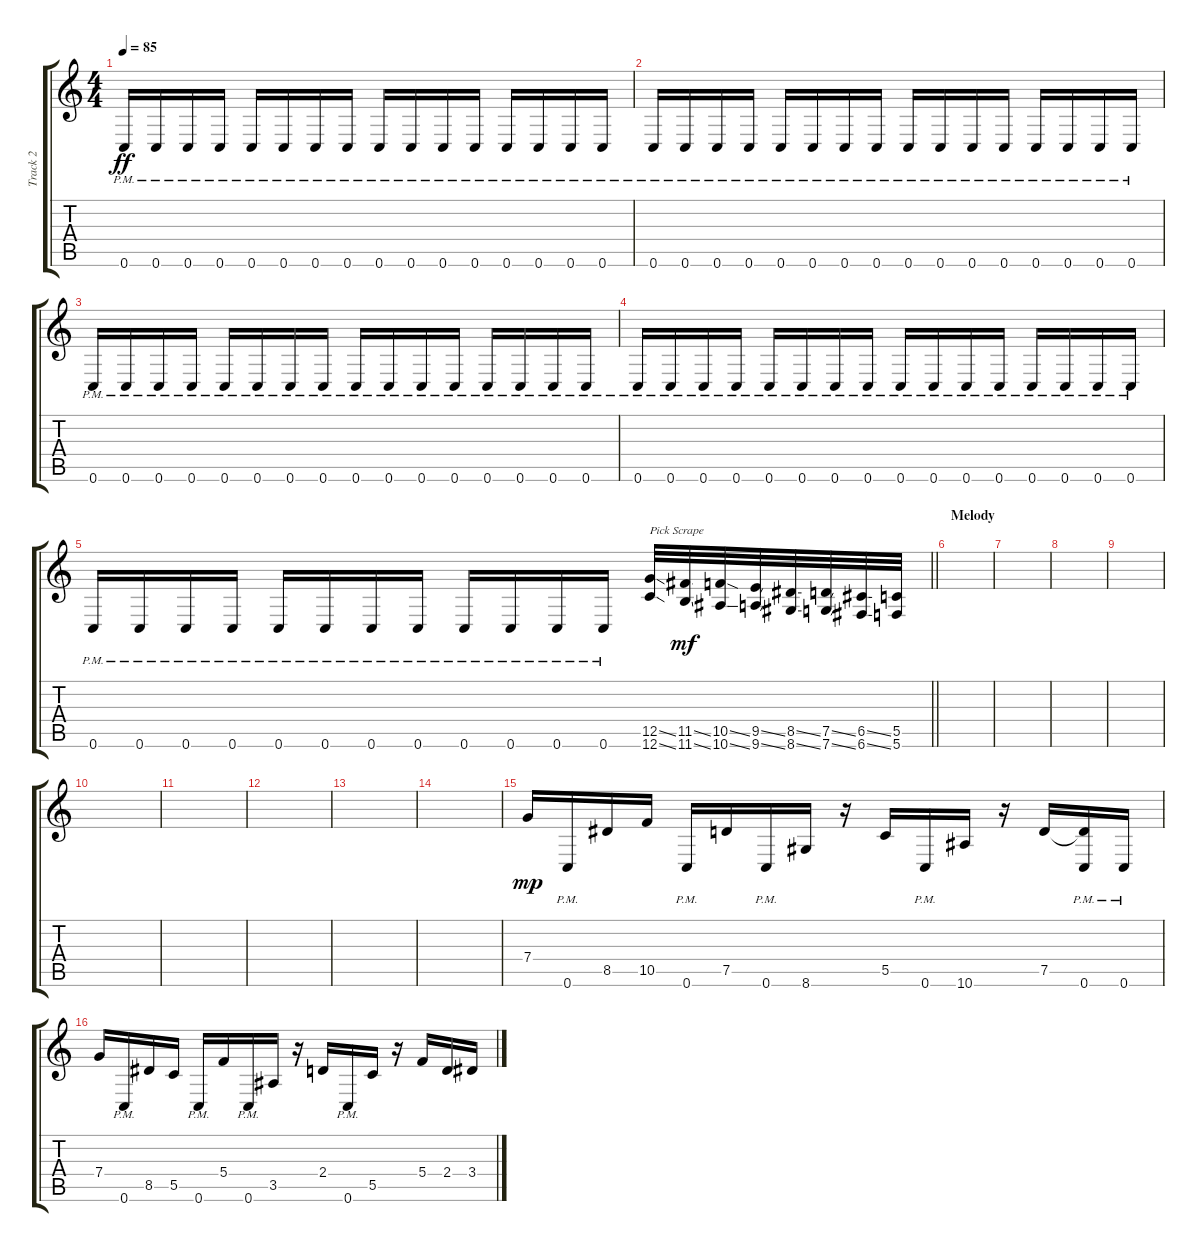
\track ("Track 2" "Track 2") {instrument distortionguitar}
\staff {score tabs}
\tuning (D4 A3 F3 C3 G2 C2) {hide}
\ts (4 4)
\tempo 85
\clef g2
\ks c
0.6{pm}.16{dy ff} 0.6{pm}.16 0.6{pm}.16 0.6{pm}.16 0.6{pm}.16 0.6{pm}.16 0.6{pm}.16 0.6{pm}.16 0.6{pm}.16 0.6{pm}.16 0.6{pm}.16 0.6{pm}.16 0.6{pm}.16 0.6{pm}.16 0.6{pm}.16 0.6{pm}.16 |
0.6{pm}.16 0.6{pm}.16 0.6{pm}.16 0.6{pm}.16 0.6{pm}.16 0.6{pm}.16 0.6{pm}.16 0.6{pm}.16 0.6{pm}.16 0.6{pm}.16 0.6{pm}.16 0.6{pm}.16 0.6{pm}.16 0.6{pm}.16 0.6{pm}.16 0.6{pm}.16 |
0.6{pm}.16 0.6{pm}.16 0.6{pm}.16 0.6{pm}.16 0.6{pm}.16 0.6{pm}.16 0.6{pm}.16 0.6{pm}.16 0.6{pm}.16 0.6{pm}.16 0.6{pm}.16 0.6{pm}.16 0.6{pm}.16 0.6{pm}.16 0.6{pm}.16 0.6{pm}.16 |
0.6{pm}.16 0.6{pm}.16 0.6{pm}.16 0.6{pm}.16 0.6{pm}.16 0.6{pm}.16 0.6{pm}.16 0.6{pm}.16 0.6{pm}.16 0.6{pm}.16 0.6{pm}.16 0.6{pm}.16 0.6{pm}.16 0.6{pm}.16 0.6{pm}.16 0.6{pm}.16 |
\barLineRight lightlight
0.6{pm}.16 0.6{pm}.16 0.6{pm}.16 0.6{pm}.16 0.6{pm}.16 0.6{pm}.16 0.6{pm}.16 0.6{pm}.16 0.6{pm}.16 0.6{pm}.16 0.6{pm}.16 0.6{pm}.16 (12.5{ss} 12.6{ss}).32{txt "Pick Scrape"} (11.5{ss} 11.6{ss}).32{dy mf} (10.5{ss} 10.6{ss}).32 (9.5{ss} 9.6{ss}).32 (8.5{ss} 8.6{ss}).32 (7.5{ss} 7.6{ss}).32 (6.5{ss} 6.6{ss}).32 (5.5 5.6).32 |
\section ("" "Melody")
|
|
|
|
|
|
|
|
|
7.4.16{dy mp} 0.6{pm}.16 8.5.16 10.5.16 0.6{pm}.16 7.5.16 0.6{pm}.16 8.6.16 r.16 5.5.16 0.6{pm}.16 10.6.16 r.16 7.5.16 (7.5{t} 0.6{pm}).16 0.6{pm}.16 |
7.4.16 0.6{pm}.16 8.5.16 5.5.16 0.6{pm}.16 5.4.16 0.6{pm}.16 3.5.16 r.16 2.4.16 0.6{pm}.16 5.5.16 r.16 5.4.16 2.4.16 3.4.16
